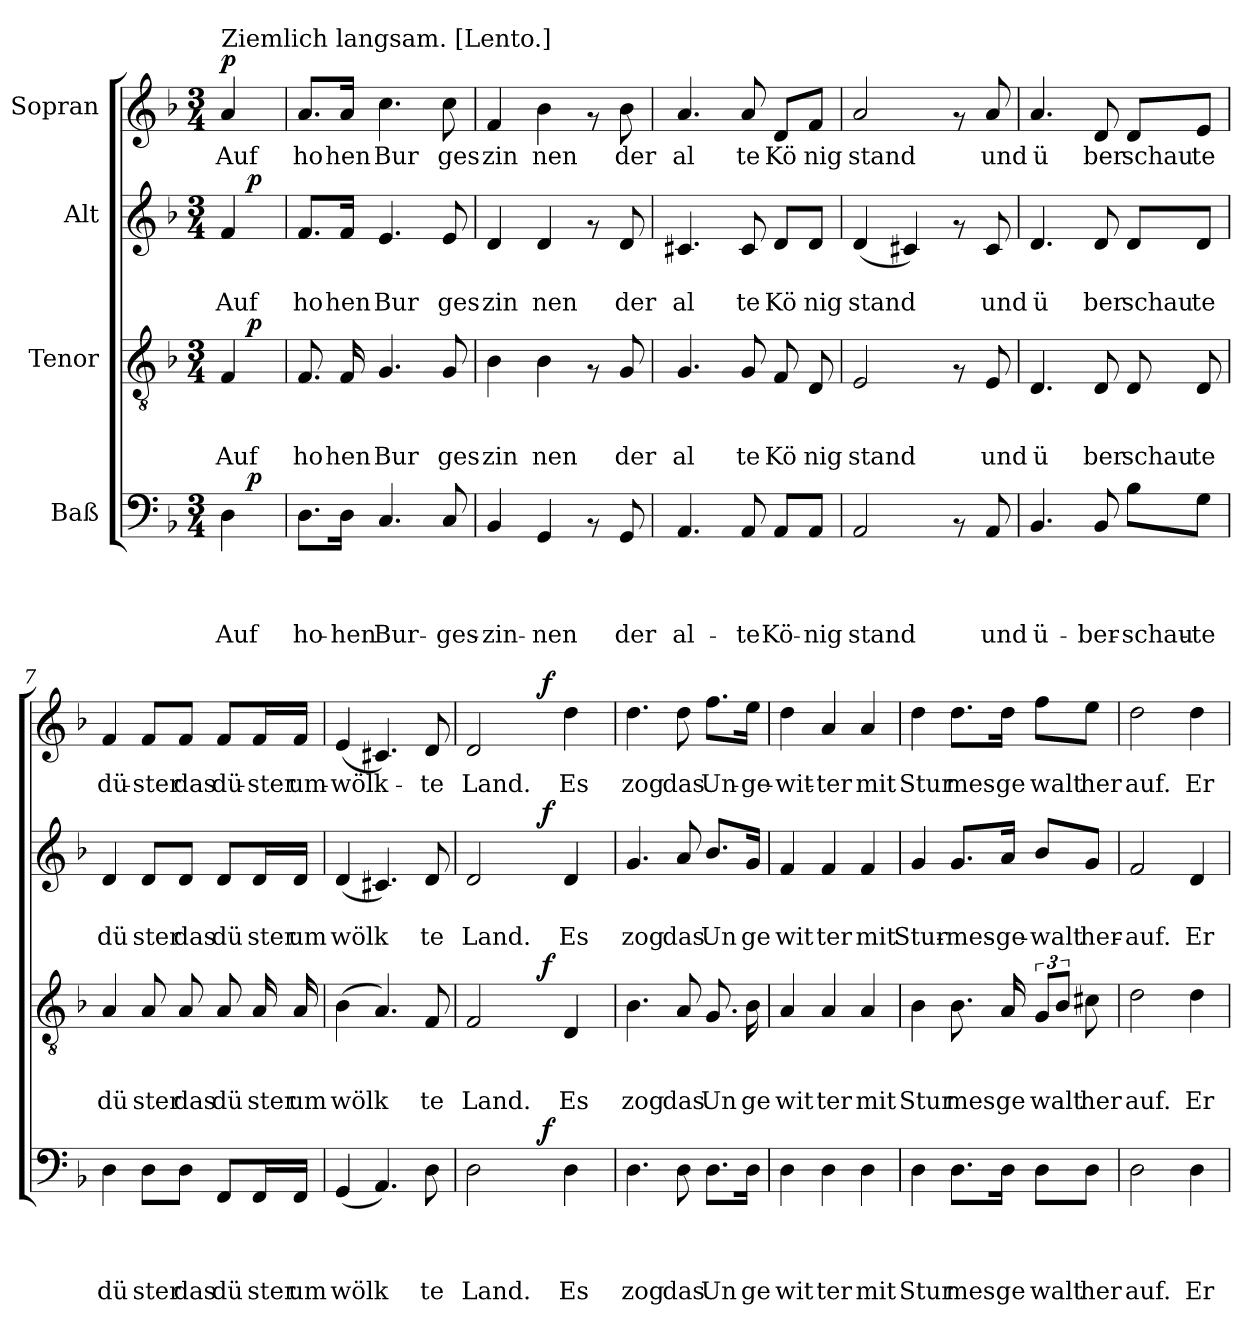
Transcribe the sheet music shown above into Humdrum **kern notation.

**kern	**text	**text	**text	**text	**dynam	**kern	**text	**text	**text	**dynam	**kern	**text	**text	**dynam	**kern	**text	**dynam
*part4	*part4	*part4	*part4	*part4	*part4	*part3	*part3	*part3	*part3	*part3	*part2	*part2	*part2	*part2	*part1	*part1	*part1
*staff4	*staff4	*staff4	*staff4	*staff4	*staff4	*staff3	*staff3	*staff3	*staff3	*staff3	*staff2	*staff2	*staff2	*staff2	*staff1	*staff1	*staff1
*I"Baß	*	*	*	*	*	*I"Tenor	*	*	*	*	*I"Alt	*	*	*	*I"Sopran	*	*
*clefF4	*	*	*	*	*	*clefGv2	*	*	*	*	*clefG2	*	*	*	*clefG2	*	*
*k[b-]	*	*	*	*	*	*k[b-]	*	*	*	*	*k[b-]	*	*	*	*k[b-]	*	*
*F:	*	*	*	*	*	*F:	*	*	*	*	*F:	*	*	*	*F:	*	*
*M3/4	*	*	*	*	*	*M3/4	*	*	*	*	*M3/4	*	*	*	*M3/4	*	*
=1	=1	=1	=1	=1	=1	=1	=1	=1	=1	=1	=1	=1	=1	=1	=1	=1	=1
!	!	!	!	!	!	!	!	!	!	!	!	!	!	!	!LO:TX:a:t=Ziemlich langsam. [Lento.]	!	!
!	!	!	!	!LO:LY:b	!	!	!	!	!LO:LY:b	!	!	!	!LO:LY:b	!	!	!LO:LY:b	!LO:DY:a
*^	*	*	*	*	*	*^	*	*	*	*	*^	*	*	*	*	*	*
4D\	12ryy	.	.	.	Auf	.	4F/	12ryy	.	.	Auf	.	4f/	12ryy	.	Auf	.	4a/	Auf	p
!	!	!	!	!	!	!LO:DY:a	!	!	!	!	!	!LO:DY:a	!	!	!	!	!LO:DY:a	!	!	!
.	6ryy	.	.	.	.	p	.	6ryy	.	.	.	p	.	6ryy	.	.	p	.	.	.
=2	=2	=2	=2	=2	=2	=2	=2	=2	=2	=2	=2	=2	=2	=2	=2	=2	=2	=2	=2	=2
!	!	!	!	!	!LO:LY:b	!	!	!	!	!	!LO:LY:b	!	!	!	!	!LO:LY:b	!	!	!LO:LY:b	!
*v	*v	*	*	*	*	*	*	*	*	*	*	*	*v	*v	*	*	*	*	*	*
*	*	*	*	*	*	*v	*v	*	*	*	*	*	*	*	*	*	*	*
8.D\L	.	.	.	ho-	.	8.F/	.	.	ho	.	8.f/L	.	ho	.	8.a/L	ho	.
!	!	!	!	!LO:LY:b	!	!	!	!	!LO:LY:b	!	!	!	!LO:LY:b	!	!	!LO:LY:b	!
16D\Jk	.	.	.	-hen	.	16F/	.	.	hen	.	16f/Jk	.	hen	.	16a/Jk	hen	.
!	!	!	!	!LO:LY:b	!	!	!	!	!LO:LY:b	!	!	!	!LO:LY:b	!	!	!LO:LY:b	!
4.C/	.	.	.	Bur-	.	4.G/	.	.	Bur	.	4.e/	.	Bur	.	4.cc\	Bur	.
!	!	!	!	!LO:LY:b	!	!	!	!	!LO:LY:b	!	!	!	!LO:LY:b	!	!	!LO:LY:b	!
8C/	.	.	.	-ges-	.	8G/	.	.	ges	.	8e/	.	ges	.	8cc\	ges	.
=3	=3	=3	=3	=3	=3	=3	=3	=3	=3	=3	=3	=3	=3	=3	=3	=3	=3
!	!	!	!	!LO:LY:b	!	!	!	!	!LO:LY:b	!	!	!	!LO:LY:b	!	!	!LO:LY:b	!
4BB-/	.	.	.	-zin-	.	4B-\	.	.	zin	.	4d/	.	zin	.	4f/	zin	.
!	!	!	!	!LO:LY:b	!	!	!	!	!LO:LY:b	!	!	!	!LO:LY:b	!	!	!LO:LY:b	!
4GG/	.	.	.	-nen	.	4B-\	.	.	nen	.	4d/	.	nen	.	4b-\	nen	.
8rAA	.	.	.	.	.	8rF	.	.	.	.	8rf	.	.	.	8rf	.	.
!	!	!	!	!LO:LY:b	!	!	!	!	!LO:LY:b	!	!	!	!LO:LY:b	!	!	!LO:LY:b	!
8GG/	.	.	.	der	.	8G/	.	.	der	.	8d/	.	der	.	8b-\	der	.
=4	=4	=4	=4	=4	=4	=4	=4	=4	=4	=4	=4	=4	=4	=4	=4	=4	=4
!	!	!	!	!LO:LY:b	!	!	!	!	!LO:LY:b	!	!	!	!LO:LY:b	!	!	!LO:LY:b	!
4.AA/	.	.	.	al-	.	4.G/	.	.	al	.	4.c#X/	.	al	.	4.a/	al	.
!	!	!	!	!LO:LY:b	!	!	!	!	!LO:LY:b	!	!	!	!LO:LY:b	!	!	!LO:LY:b	!
8AA/	.	.	.	-te	.	8G/	.	.	te	.	8c#/	.	te	.	8a/	te	.
!	!	!	!	!LO:LY:b	!	!	!	!	!LO:LY:b	!	!	!	!LO:LY:b	!	!	!LO:LY:b	!
8AA/L	.	.	.	Kö-	.	8F/	.	.	Kö	.	8d/L	.	Kö	.	8d/L	Kö	.
!	!	!	!	!LO:LY:b	!	!	!	!	!LO:LY:b	!	!	!	!LO:LY:b	!	!	!LO:LY:b	!
8AA/J	.	.	.	-nig	.	8D/	.	.	nig	.	8d/J	.	nig	.	8f/J	nig	.
=5	=5	=5	=5	=5	=5	=5	=5	=5	=5	=5	=5	=5	=5	=5	=5	=5	=5
!	!	!	!	!LO:LY:b	!	!	!	!	!LO:LY:b	!	!	!	!LO:LY:b	!	!	!LO:LY:b	!
2AA/	.	.	.	stand	.	2E/	.	.	stand	.	(<4d/	.	stand	.	2a/	stand	.
.	.	.	.	.	.	.	.	.	.	.	4c#X/)	.	.	.	.	.	.
8rAA	.	.	.	.	.	8rF	.	.	.	.	8rf	.	.	.	8rf	.	.
!	!	!	!	!LO:LY:b	!	!	!	!	!LO:LY:b	!	!	!	!LO:LY:b	!	!	!LO:LY:b	!
8AA/	.	.	.	und	.	8E/	.	.	und	.	8c#/	.	und	.	8a/	und	.
=6	=6	=6	=6	=6	=6	=6	=6	=6	=6	=6	=6	=6	=6	=6	=6	=6	=6
!	!	!	!	!LO:LY:b	!	!	!	!	!LO:LY:b	!	!	!	!LO:LY:b	!	!	!LO:LY:b	!
4.BB-/	.	.	.	ü-	.	4.D/	.	.	ü	.	4.d/	.	ü	.	4.a/	ü	.
!	!	!	!	!LO:LY:b	!	!	!	!	!LO:LY:b	!	!	!	!LO:LY:b	!	!	!LO:LY:b	!
8BB-/	.	.	.	-ber-	.	8D/	.	.	ber	.	8d/	.	ber	.	8d/	ber	.
!	!	!	!	!LO:LY:b	!	!	!	!	!LO:LY:b	!	!	!	!LO:LY:b	!	!	!LO:LY:b	!
8B-\L	.	.	.	-schau-	.	8D/	.	.	schau	.	8d/L	.	schau	.	8d/L	schau	.
!	!	!	!	!LO:LY:b	!	!	!	!	!LO:LY:b	!	!	!	!LO:LY:b	!	!	!LO:LY:b	!
8G\J	.	.	.	-te	.	8D/	.	.	te	.	8d/J	.	te	.	8e/J	te	.
!!LO:LB:g=z
=7	=7	=7	=7	=7	=7	=7	=7	=7	=7	=7	=7	=7	=7	=7	=7	=7	=7
!	!	!	!	!LO:LY:b	!	!	!	!	!LO:LY:b	!	!	!	!LO:LY:b	!	!	!LO:LY:b	!
4D\	.	.	.	dü	.	4A/	.	.	dü	.	4d/	.	dü	.	4f/	dü-	.
!	!	!	!	!LO:LY:b	!	!	!	!	!LO:LY:b	!	!	!	!LO:LY:b	!	!	!LO:LY:b	!
8D\L	.	.	.	ster	.	8A/	.	.	ster	.	8d/L	.	ster	.	8f/L	-ster	.
!	!	!	!	!LO:LY:b	!	!	!	!	!LO:LY:b	!	!	!	!LO:LY:b	!	!	!LO:LY:b	!
8D\J	.	.	.	das	.	8A/	.	.	das	.	8d/J	.	das	.	8f/J	das	.
!	!	!	!	!LO:LY:b	!	!	!	!	!LO:LY:b	!	!	!	!LO:LY:b	!	!	!LO:LY:b	!
8FF/L	.	.	.	dü	.	8A/	.	.	dü	.	8d/L	.	dü	.	8f/L	dü-	.
!	!	!	!	!LO:LY:b	!	!	!	!	!LO:LY:b	!	!	!	!LO:LY:b	!	!	!LO:LY:b	!
16FF/L	.	.	.	ster	.	16A/	.	.	ster	.	16d/L	.	ster	.	16f/L	-ster	.
!	!	!	!	!LO:LY:b	!	!	!	!	!LO:LY:b	!	!	!	!LO:LY:b	!	!	!LO:LY:b	!
16FF/JJ	.	.	.	um	.	16A/	.	.	um	.	16d/JJ	.	um	.	16f/JJ	um-	.
=8	=8	=8	=8	=8	=8	=8	=8	=8	=8	=8	=8	=8	=8	=8	=8	=8	=8
!	!	!	!	!LO:LY:b	!	!	!	!	!LO:LY:b	!	!	!	!LO:LY:b	!	!	!LO:LY:b	!
(<4GG/	.	.	.	wölk	.	(>4B-\	.	.	wölk	.	(<4d/	.	wölk	.	(<4e/	-wölk-	.
4.AA/)	.	.	.	.	.	4.A/)	.	.	.	.	4.c#X/)	.	.	.	4.c#X/)	.	.
!	!	!	!	!LO:LY:b	!	!	!	!	!LO:LY:b	!	!	!	!LO:LY:b	!	!	!LO:LY:b	!
8D\	.	.	.	te	.	8F/	.	.	te	.	8d/	.	te	.	8d/	-te	.
=9	=9	=9	=9	=9	=9	=9	=9	=9	=9	=9	=9	=9	=9	=9	=9	=9	=9
!	!	!	!	!LO:LY:b	!	!	!	!	!LO:LY:b	!	!	!	!LO:LY:b	!	!	!LO:LY:b	!
*^	*	*	*	*	*	*^	*	*	*	*	*^	*	*	*	*^	*	*
2D\	4ryy	.	.	.	Land.	.	2F/	4ryy	.	.	Land.	.	2d/	4ryy	.	Land.	.	2d/	4ryy	Land.	.
.	8ryy	.	.	.	.	.	.	8ryy	.	.	.	.	.	8ryy	.	.	.	.	8ryy	.	.
.	32ryy	.	.	.	.	.	.	32ryy	.	.	.	.	.	32ryy	.	.	.	.	32ryy	.	.
!	!	!	!	!	!	!LO:DY:a	!	!	!	!	!	!LO:DY:a	!	!	!	!	!LO:DY:a	!	!	!	!LO:DY:a
.	4ryy	.	.	.	.	f	.	4ryy	.	.	.	f	.	4ryy	.	.	f	.	4ryy	.	f
!	!	!	!	!	!LO:LY:b	!	!	!	!	!	!LO:LY:b	!	!	!	!	!LO:LY:b	!	!	!	!LO:LY:b	!
4D\	.	.	.	.	Es	.	4D/	.	.	.	Es	.	4d/	.	.	Es	.	4dd\	.	Es	.
.	16.ryy	.	.	.	.	.	.	16.ryy	.	.	.	.	.	16.ryy	.	.	.	.	16.ryy	.	.
=10	=10	=10	=10	=10	=10	=10	=10	=10	=10	=10	=10	=10	=10	=10	=10	=10	=10	=10	=10	=10	=10
!	!	!	!	!	!LO:LY:b	!	!	!	!	!	!LO:LY:b	!	!	!	!	!LO:LY:b	!	!	!	!LO:LY:b	!
*v	*v	*	*	*	*	*	*	*	*	*	*	*	*v	*v	*	*	*	*v	*v	*	*
*	*	*	*	*	*	*v	*v	*	*	*	*	*	*	*	*	*	*	*
4.D\	.	.	.	zog	.	4.B-\	.	.	zog	.	4.g/	.	zog	.	4.dd\	zog	.
!	!	!	!	!LO:LY:b	!	!	!	!	!LO:LY:b	!	!	!	!LO:LY:b	!	!	!LO:LY:b	!
8D\	.	.	.	das	.	8A/	.	.	das	.	8a/	.	das	.	8dd\	das	.
!	!	!	!	!LO:LY:b	!	!	!	!	!LO:LY:b	!	!	!	!LO:LY:b	!	!	!LO:LY:b	!
8.D\L	.	.	.	Un	.	8.G/	.	.	Un	.	8.b-/L	.	Un	.	8.ff\L	Un-	.
!	!	!	!	!LO:LY:b	!	!	!	!	!LO:LY:b	!	!	!	!LO:LY:b	!	!	!LO:LY:b	!
16D\Jk	.	.	.	ge	.	16B-\	.	.	ge	.	16g/Jk	.	ge	.	16ee\Jk	-ge-	.
=11	=11	=11	=11	=11	=11	=11	=11	=11	=11	=11	=11	=11	=11	=11	=11	=11	=11
!	!	!	!	!LO:LY:b	!	!	!	!	!LO:LY:b	!	!	!	!LO:LY:b	!	!	!LO:LY:b	!
4D\	.	.	.	wit	.	4A/	.	.	wit	.	4f/	.	wit	.	4dd\	-wit-	.
!	!	!	!	!LO:LY:b	!	!	!	!	!LO:LY:b	!	!	!	!LO:LY:b	!	!	!LO:LY:b	!
4D\	.	.	.	ter	.	4A/	.	.	ter	.	4f/	.	ter	.	4a/	-ter	.
!	!	!	!	!LO:LY:b	!	!	!	!	!LO:LY:b	!	!	!	!LO:LY:b	!	!	!LO:LY:b	!
4D\	.	.	.	mit	.	4A/	.	.	mit	.	4f/	.	mit	.	4a/	mit	.
!!LO:PB:g=z
=12	=12	=12	=12	=12	=12	=12	=12	=12	=12	=12	=12	=12	=12	=12	=12	=12	=12
!	!	!	!	!LO:LY:b	!	!	!	!	!LO:LY:b	!	!	!	!LO:LY:b	!	!	!LO:LY:b	!
*	*	*	*	*	*	*^	*	*	*	*	*	*	*	*	*	*	*
4D\	.	.	.	Stur	.	4B-\	2ryy	.	.	Stur	.	4g/	.	Stur-	.	4dd\	Stur	.
!	!	!	!	!LO:LY:b	!	!	!	!	!	!LO:LY:b	!	!	!	!LO:LY:b	!	!	!LO:LY:b	!
8.D\L	.	.	.	mes	.	8.B-\	.	.	.	mes	.	8.g/L	.	-mes-	.	8.dd\L	mes	.
!	!	!	!	!LO:LY:b	!	!	!	!	!	!LO:LY:b	!	!	!	!LO:LY:b	!	!	!LO:LY:b	!
16D\Jk	.	.	.	ge	.	16A/	.	.	.	ge	.	16a/Jk	.	-ge-	.	16dd\Jk	ge	.
!	!	!	!	!LO:LY:b	!	!	!	!	!	!LO:LY:b	!	!	!	!LO:LY:b	!	!	!LO:LY:b	!
8D\L	.	.	.	walt	.	12G/L	8ryy	.	.	walt	.	8b-/L	.	-walt	.	8ff\L	walt	.
.	.	.	.	.	.	12B-/J	.	.	.	.	.	.	.	.	.	.	.	.
!	!	!	!	!LO:LY:b	!	!	!	!	!	!LO:LY:b	!	!	!	!LO:LY:b	!	!	!LO:LY:b	!
8D\J	.	.	.	her	.	.	8c#X\	.	.	her	.	8g/J	.	her-	.	8ee\J	her	.
.	.	.	.	.	.	12ryy	.	.	.	.	.	.	.	.	.	.	.	.
*	*	*	*	*	*	*v	*v	*	*	*	*	*	*	*	*	*	*	*
=13	=13	=13	=13	=13	=13	=13	=13	=13	=13	=13	=13	=13	=13	=13	=13	=13	=13
!	!	!	!	!LO:LY:b	!	!	!	!	!LO:LY:b	!	!	!	!LO:LY:b	!	!	!LO:LY:b	!
2D\	.	.	.	auf.	.	2d\	.	.	auf.	.	2f/	.	-auf.	.	2dd\	auf.	.
!	!	!	!	!LO:LY:b	!	!	!	!	!LO:LY:b	!	!	!	!LO:LY:b	!	!	!LO:LY:b	!
4D\	.	.	.	Er	.	4d\	.	.	Er	.	4d/	.	Er	.	4dd\	Er	.
=	=	=	=	=	=	=	=	=	=	=	=	=	=	=	=	=	=
*-	*-	*-	*-	*-	*-	*-	*-	*-	*-	*-	*-	*-	*-	*-	*-	*-	*-
